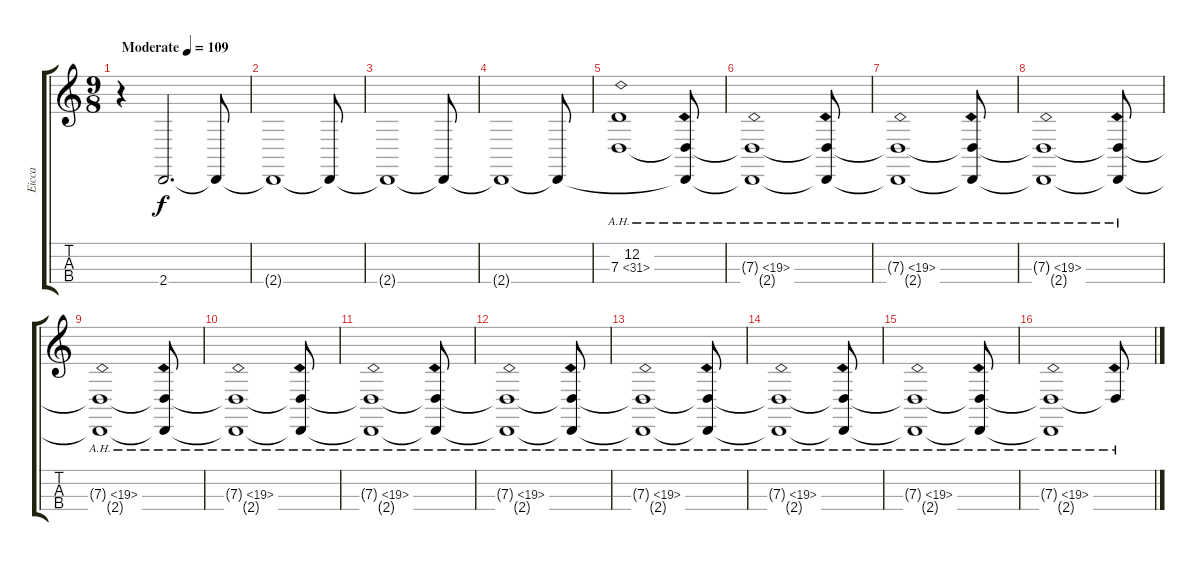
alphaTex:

\track ("Eicca" "Eicca") {instrument cello}
\staff {score tabs}
\tuning (A3 D3 G2 C2) {hide}
\ts (9 8)
\tempo (109 "Moderate")
\clef g2
\ks c
r.4{dy f instrument cello} 2.4.2{d} 2.4{t}.8 |
2.4{t}.1 2.4{t}.8 |
2.4{t}.1 2.4{t}.8 |
2.4{t}.1 2.4{t}.8{volume 9} |
(12.2 7.3{ah 24}).1{volume 12} (7.3{ah 12 t} 2.4{t}).8 |
(7.3{ah 12 t} 2.4{t}).1 (7.3{ah 12 t} 2.4{t}).8 |
(7.3{ah 12 t} 2.4{t}).1 (7.3{ah 12 t} 2.4{t}).8 |
(7.3{ah 12 t} 2.4{t}).1 (7.3{ah 12 t} 2.4{t}).8 |
(7.3{ah 12 t} 2.4{t}).1 (7.3{ah 12 t} 2.4{t}).8 |
(7.3{ah 12 t} 2.4{t}).1 (7.3{ah 12 t} 2.4{t}).8 |
(7.3{ah 12 t} 2.4{t}).1 (7.3{ah 12 t} 2.4{t}).8 |
(7.3{ah 12 t} 2.4{t}).1 (7.3{ah 12 t} 2.4{t}).8 |
(7.3{ah 12 t} 2.4{t}).1 (7.3{ah 12 t} 2.4{t}).8 |
(7.3{ah 12 t} 2.4{t}).1 (7.3{ah 12 t} 2.4{t}).8 |
(7.3{ah 12 t} 2.4{t}).1 (7.3{ah 12 t} 2.4{t}).8 |
(7.3{ah 12 t} 2.4{t}).1 7.3{ah 12 t}.8
